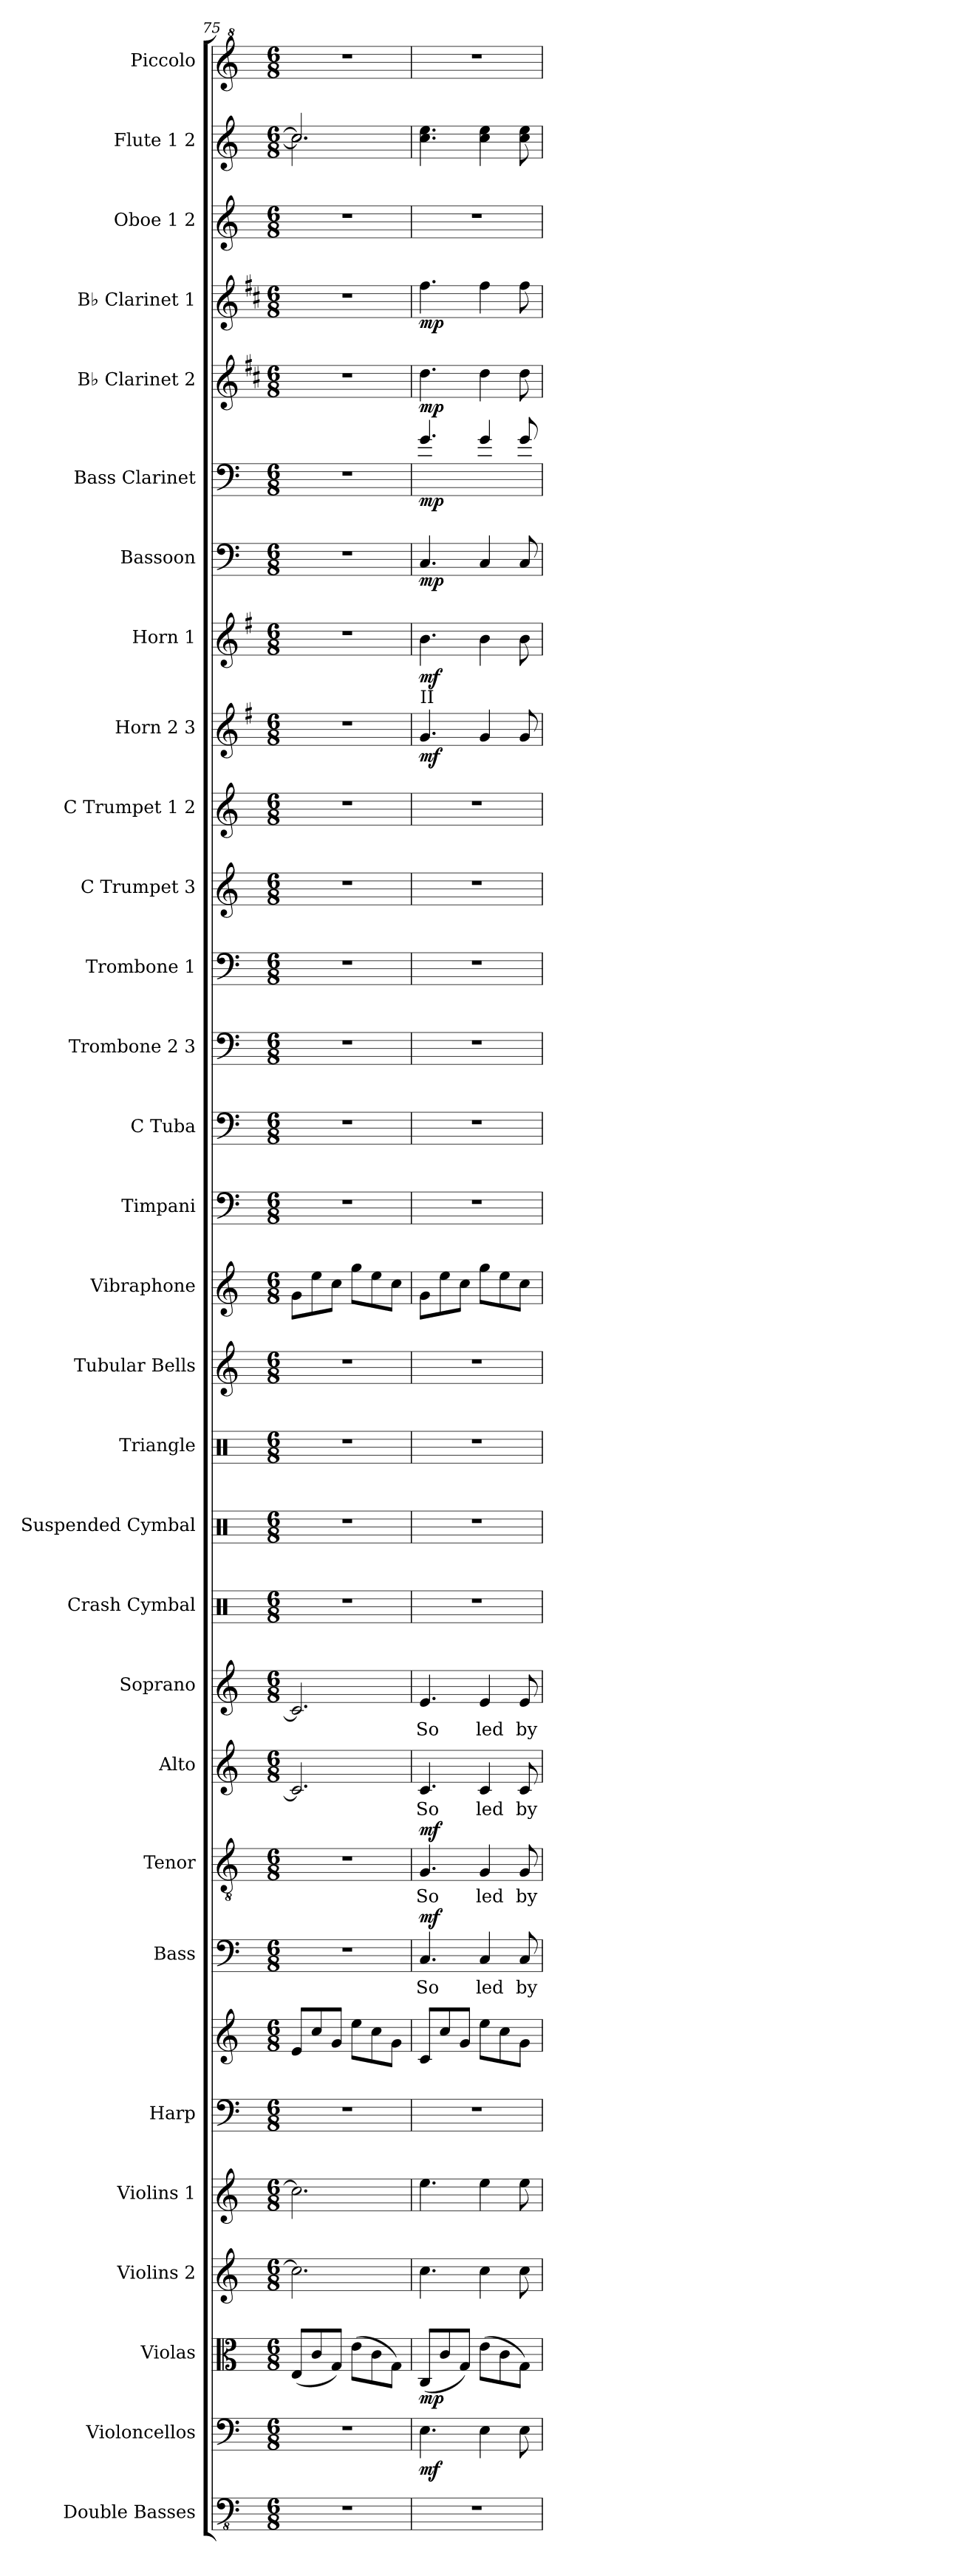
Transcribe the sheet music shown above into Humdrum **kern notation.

**kern	**kern	**dynam	**kern	**dynam	**kern	**kern	**kern	**kern	**kern	**text	**dynam	**kern	**text	**dynam	**kern	**text	**kern	**text	**kern	**kern	**kern	**kern	**kern	**kern	**kern	**kern	**kern	**kern	**kern	**kern	**dynam	**kern	**dynam	**kern	**dynam	**kern	**dynam	**kern	**dynam	**kern	**dynam	**kern	**kern	**kern
*part30	*part29	*part29	*part28	*part28	*part27	*part26	*part25	*part25	*part24	*part24	*part24	*part23	*part23	*part23	*part22	*part22	*part21	*part21	*part20	*part19	*part18	*part17	*part16	*part15	*part14	*part13	*part12	*part11	*part10	*part9	*part9	*part8	*part8	*part7	*part7	*part6	*part6	*part5	*part5	*part4	*part4	*part3	*part2	*part1
*staff31	*staff30	*staff30	*staff29	*staff29	*staff28	*staff27	*staff26	*staff25	*staff24	*staff24	*staff24	*staff23	*staff23	*staff23	*staff22	*staff22	*staff21	*staff21	*staff20	*staff19	*staff18	*staff17	*staff16	*staff15	*staff14	*staff13	*staff12	*staff11	*staff10	*staff9	*staff9	*staff8	*staff8	*staff7	*staff7	*staff6	*staff6	*staff5	*staff5	*staff4	*staff4	*staff3	*staff2	*staff1
*I"Double Basses	*I"Violoncellos	*	*I"Violas	*	*I"Violins 2	*I"Violins 1	*I"Harp	*	*I"Bass	*	*	*I"Tenor	*	*	*I"Alto	*	*I"Soprano	*	*I"Crash Cymbal	*I"Suspended Cymbal	*I"Triangle	*I"Tubular Bells	*I"Vibraphone	*I"Timpani	*I"C Tuba	*I"Trombone 2 3	*I"Trombone 1	*I"C Trumpet 3	*I"C Trumpet 1 2	*I"Horn 2 3	*	*I"Horn 1	*	*I"Bassoon	*	*I"Bass Clarinet	*	*I"B♭ Clarinet 2	*	*I"B♭ Clarinet 1	*	*I"Oboe 1 2	*I"Flute 1 2	*I"Piccolo
*I'Dbs.	*I'Vlcs.	*	*I'Vlas.	*	*I'Vlns. 2	*I'Vlns. 1	*I'Hrp.	*	*I'B.	*	*	*I'T.	*	*	*I'A.	*	*I'S.	*	*I'Cr. Cym.	*I'Susp. Cym.	*I'Trgl.	*I'Tu. Be.	*I'Vib.	*I'Timp.	*I'C Tu.	*I'Trb. 2 3	*I'Trb. 1	*I'C Tpt. 3	*I'C Tpt. 1 2	*I'Hn. 2 3	*	*I'Hn. 1	*	*I'Bsn.	*	*I'B. Cl.	*	*I'B♭ Cl. 2	*	*I'B♭ Cl. 1	*	*I'Ob. 1 2	*I'Fl. 1 2	*I'Picc.
*clefFv4	*clefF4	*	*clefC3	*	*clefG2	*clefG2	*clefF4	*clefG2	*clefF4	*	*	*clefGv2	*	*	*clefG2	*	*clefG2	*	*clefX	*clefX	*clefX	*clefG2	*	*clefF4	*clefF4	*clefF4	*clefF4	*clefG2	*clefG2	*clefG2	*	*clefG2	*	*clefF4	*	*	*	*clefG2	*	*clefG2	*	*clefG2	*clefG2	*clefG^2
*	*	*	*	*	*	*	*	*	*	*	*	*	*	*	*	*	*	*	*	*	*	*	*	*	*	*	*	*	*	*ITrd4c7	*	*ITrd4c7	*	*	*	*ITrd8c14	*	*ITrd1c2	*	*ITrd1c2	*	*	*	*ITrd-7c-12
*k[]	*k[]	*	*k[]	*	*k[]	*k[]	*k[]	*k[]	*k[]	*	*	*k[]	*	*	*k[]	*	*k[]	*	*k[]	*k[]	*k[]	*k[]	*k[]	*k[]	*k[]	*k[]	*k[]	*k[]	*k[]	*k[]	*	*k[]	*	*k[]	*	*k[]	*	*k[]	*	*k[]	*	*k[]	*k[]	*k[]
*C:	*C:	*	*C:	*	*C:	*C:	*C:	*C:	*C:	*	*	*C:	*	*	*C:	*	*C:	*	*C:	*C:	*C:	*C:	*C:	*C:	*C:	*C:	*C:	*C:	*C:	*C:	*	*C:	*	*C:	*	*C:	*	*C:	*	*C:	*	*C:	*C:	*C:
*M6/8	*M6/8	*	*M6/8	*	*M6/8	*M6/8	*M6/8	*M6/8	*M6/8	*	*	*M6/8	*	*	*M6/8	*	*M6/8	*	*M6/8	*M6/8	*M6/8	*M6/8	*M6/8	*M6/8	*M6/8	*M6/8	*M6/8	*M6/8	*M6/8	*M6/8	*	*M6/8	*	*M6/8	*	*M6/8	*	*M6/8	*	*M6/8	*	*M6/8	*M6/8	*M6/8
=75	=75	=75	=75	=75	=75	=75	=75	=75	=75	=75	=75	=75	=75	=75	=75	=75	=75	=75	=75	=75	=75	=75	=75	=75	=75	=75	=75	=75	=75	=75	=75	=75	=75	=75	=75	=75	=75	=75	=75	=75	=75	=75	=75	=75
*	*	*	*	*	*	*	*	*	*	*	*	*	*	*	*	*	*	*	*	*	*	*	*	*	*	*	*	*	*	*	*	*	*	*	*	*	*	*	*	*	*	*	*^	*
2.r	2.r	.	(8E/L	.	2.cc\]	2.cc\]	2.r	8e/L	2.r	.	.	2.r	.	.	2.c/]	.	2.c/]	.	2.r	2.r	2.r	2.r	8g\L	2.r	2.r	2.r	2.r	2.r	2.r	2.r	.	2.r	.	2.r	.	2.r	.	2.r	.	2.r	.	2.r	2.cc/]	2.cc\]	2.r
.	.	.	8c/	.	.	.	.	8cc/	.	.	.	.	.	.	.	.	.	.	.	.	.	.	8ee\	.	.	.	.	.	.	.	.	.	.	.	.	.	.	.	.	.	.	.	.	.	.
.	.	.	8G/J)	.	.	.	.	8g/J	.	.	.	.	.	.	.	.	.	.	.	.	.	.	8cc\J	.	.	.	.	.	.	.	.	.	.	.	.	.	.	.	.	.	.	.	.	.	.
.	.	.	(8e\L	.	.	.	.	8ee\L	.	.	.	.	.	.	.	.	.	.	.	.	.	.	8gg\L	.	.	.	.	.	.	.	.	.	.	.	.	.	.	.	.	.	.	.	.	.	.
.	.	.	8c\	.	.	.	.	8cc\	.	.	.	.	.	.	.	.	.	.	.	.	.	.	8ee\	.	.	.	.	.	.	.	.	.	.	.	.	.	.	.	.	.	.	.	.	.	.
.	.	.	8G\J)	.	.	.	.	8g\J	.	.	.	.	.	.	.	.	.	.	.	.	.	.	8cc\J	.	.	.	.	.	.	.	.	.	.	.	.	.	.	.	.	.	.	.	.	.	.
*	*	*	*	*	*	*	*	*	*	*	*	*	*	*	*	*	*	*	*	*	*	*	*	*	*	*	*	*	*	*	*	*	*	*	*	*	*	*	*	*	*	*	*v	*v	*
=76	=76	=76	=76	=76	=76	=76	=76	=76	=76	=76	=76	=76	=76	=76	=76	=76	=76	=76	=76	=76	=76	=76	=76	=76	=76	=76	=76	=76	=76	=76	=76	=76	=76	=76	=76	=76	=76	=76	=76	=76	=76	=76	=76	=76
!	!	!	!	!	!	!	!	!	!	!	!	!	!	!	!	!	!	!	!	!	!	!	!	!	!	!	!	!	!	!LO:TX:a:t=II	!	!	!	!	!	!	!	!	!	!	!	!	!	!
!	!	!LO:DY:b	!	!LO:DY:b	!	!	!	!	!	!	!LO:DY:b	!	!	!LO:DY:b	!	!	!	!	!	!	!	!	!	!	!	!	!	!	!	!	!LO:DY:b	!	!LO:DY:b	!	!LO:DY:b	!	!LO:DY:b	!	!LO:DY:b	!	!LO:DY:b	!	!	!
2.r	4.E\	mf	(8C/L	mp	4.cc\	4.ee\	2.r	8c/L	4.C/	So	mf	4.G/	So	mf	4.c/	So	4.e/	So	2.r	2.r	2.r	2.r	8g\L	2.r	2.r	2.r	2.r	2.r	2.r	4.c/	mf	4.e\	mf	4.C/	mp	4.G/	mp	4.cc\	mp	4.ee\	mp	2.r	4.cc\ 4.ee\	2.r
.	.	.	8c/	.	.	.	.	8cc/	.	.	.	.	.	.	.	.	.	.	.	.	.	.	8ee\	.	.	.	.	.	.	.	.	.	.	.	.	.	.	.	.	.	.	.	.	.
.	.	.	8G/J)	.	.	.	.	8g/J	.	.	.	.	.	.	.	.	.	.	.	.	.	.	8cc\J	.	.	.	.	.	.	.	.	.	.	.	.	.	.	.	.	.	.	.	.	.
.	4E\	.	(8e\L	.	4cc\	4ee\	.	8ee\L	4C/	led	.	4G/	led	.	4c/	led	4e/	led	.	.	.	.	8gg\L	.	.	.	.	.	.	4c/	.	4e\	.	4C/	.	4G/	.	4cc\	.	4ee\	.	.	4cc\ 4ee\	.
.	.	.	8c\	.	.	.	.	8cc\	.	.	.	.	.	.	.	.	.	.	.	.	.	.	8ee\	.	.	.	.	.	.	.	.	.	.	.	.	.	.	.	.	.	.	.	.	.
.	8E\	.	8G\J)	.	8cc\	8ee\	.	8g\J	8C/	by	.	8G/	by	.	8c/	by	8e/	by	.	.	.	.	8cc\J	.	.	.	.	.	.	8c/	.	8e\	.	8C/	.	8G/	.	8cc\	.	8ee\	.	.	8cc\ 8ee\	.
=	=	=	=	=	=	=	=	=	=	=	=	=	=	=	=	=	=	=	=	=	=	=	=	=	=	=	=	=	=	=	=	=	=	=	=	=	=	=	=	=	=	=	=	=
*-	*-	*-	*-	*-	*-	*-	*-	*-	*-	*-	*-	*-	*-	*-	*-	*-	*-	*-	*-	*-	*-	*-	*-	*-	*-	*-	*-	*-	*-	*-	*-	*-	*-	*-	*-	*-	*-	*-	*-	*-	*-	*-	*-	*-
